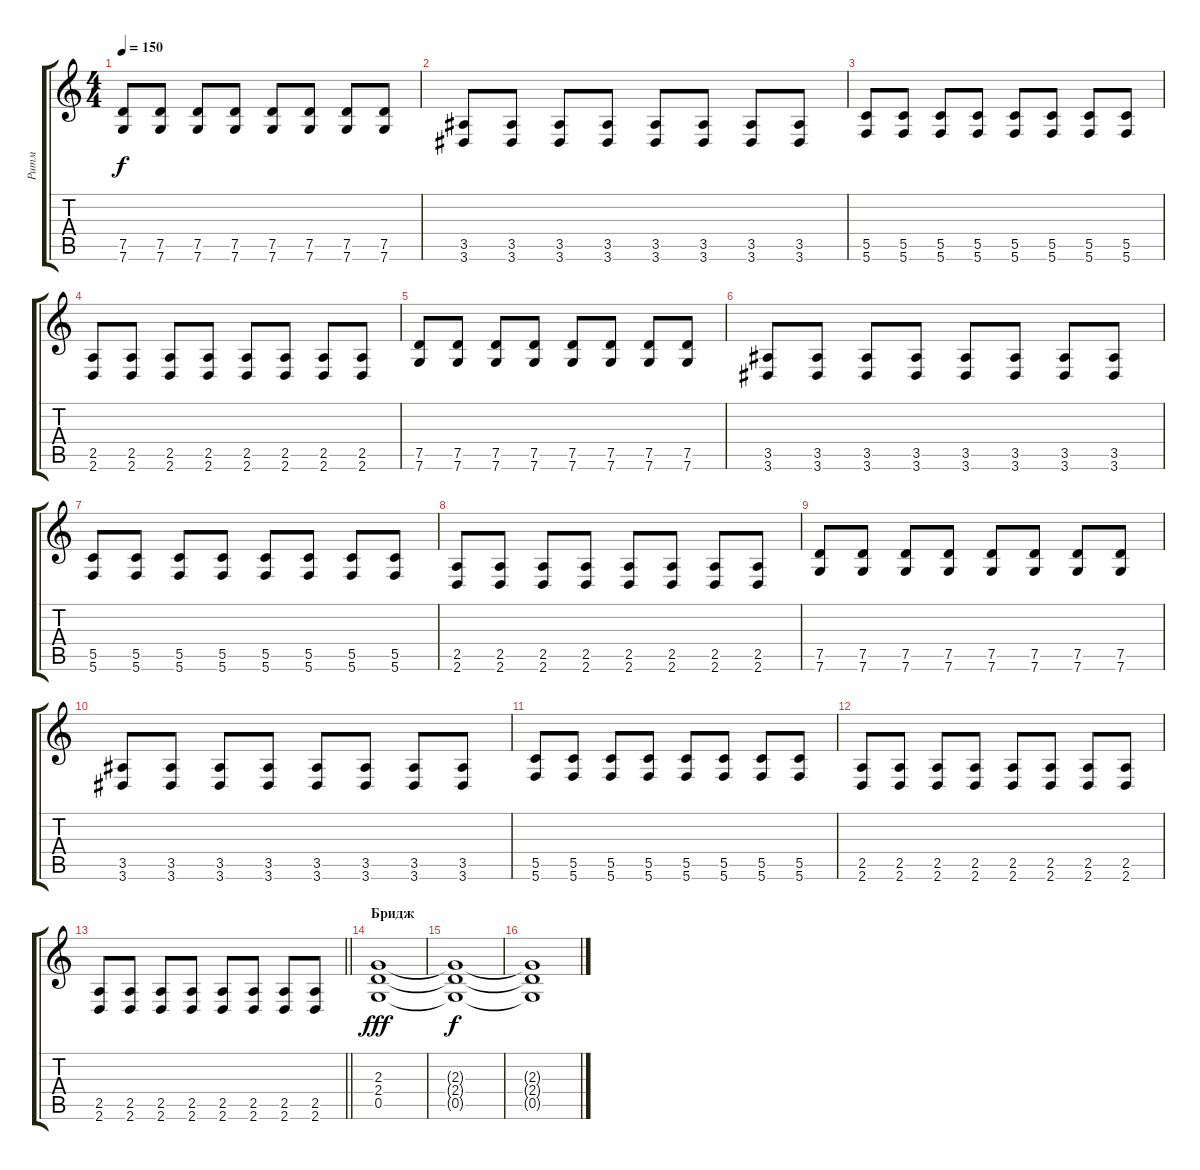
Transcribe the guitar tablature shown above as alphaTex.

\track ("Ритм" "Ритм") {instrument overdrivenguitar}
\staff {score tabs}
\tuning (D4 A3 F3 C3 G2 C2) {hide}
\ts (4 4)
\tempo 150
\clef g2
\ks c
(7.5 7.6).8{dy f} (7.5 7.6).8 (7.5 7.6).8 (7.5 7.6).8 (7.5 7.6).8 (7.5 7.6).8 (7.5 7.6).8 (7.5 7.6).8 |
(3.5 3.6).8 (3.5 3.6).8 (3.5 3.6).8 (3.5 3.6).8 (3.5 3.6).8 (3.5 3.6).8 (3.5 3.6).8 (3.5 3.6).8 |
(5.5 5.6).8 (5.5 5.6).8 (5.5 5.6).8 (5.5 5.6).8 (5.5 5.6).8 (5.5 5.6).8 (5.5 5.6).8 (5.5 5.6).8 |
(2.5 2.6).8 (2.5 2.6).8 (2.5 2.6).8 (2.5 2.6).8 (2.5 2.6).8 (2.5 2.6).8 (2.5 2.6).8 (2.5 2.6).8 |
(7.5 7.6).8 (7.5 7.6).8 (7.5 7.6).8 (7.5 7.6).8 (7.5 7.6).8 (7.5 7.6).8 (7.5 7.6).8 (7.5 7.6).8 |
(3.5 3.6).8 (3.5 3.6).8 (3.5 3.6).8 (3.5 3.6).8 (3.5 3.6).8 (3.5 3.6).8 (3.5 3.6).8 (3.5 3.6).8 |
(5.5 5.6).8 (5.5 5.6).8 (5.5 5.6).8 (5.5 5.6).8 (5.5 5.6).8 (5.5 5.6).8 (5.5 5.6).8 (5.5 5.6).8 |
(2.5 2.6).8 (2.5 2.6).8 (2.5 2.6).8 (2.5 2.6).8 (2.5 2.6).8 (2.5 2.6).8 (2.5 2.6).8 (2.5 2.6).8 |
(7.5 7.6).8 (7.5 7.6).8 (7.5 7.6).8 (7.5 7.6).8 (7.5 7.6).8 (7.5 7.6).8 (7.5 7.6).8 (7.5 7.6).8 |
(3.5 3.6).8 (3.5 3.6).8 (3.5 3.6).8 (3.5 3.6).8 (3.5 3.6).8 (3.5 3.6).8 (3.5 3.6).8 (3.5 3.6).8 |
(5.5 5.6).8 (5.5 5.6).8 (5.5 5.6).8 (5.5 5.6).8 (5.5 5.6).8 (5.5 5.6).8 (5.5 5.6).8 (5.5 5.6).8 |
(2.5 2.6).8 (2.5 2.6).8 (2.5 2.6).8 (2.5 2.6).8 (2.5 2.6).8 (2.5 2.6).8 (2.5 2.6).8 (2.5 2.6).8 |
\barLineRight lightlight
(2.5 2.6).8 (2.5 2.6).8 (2.5 2.6).8 (2.5 2.6).8 (2.5 2.6).8 (2.5 2.6).8 (2.5 2.6).8 (2.5 2.6).8 |
\section ("" "Бридж")
(2.3 2.4 0.5).1{dy fff} |
(2.3{t} 2.4{t} 0.5{t}).1{dy f} |
(2.3{t} 2.4{t} 0.5{t}).1
